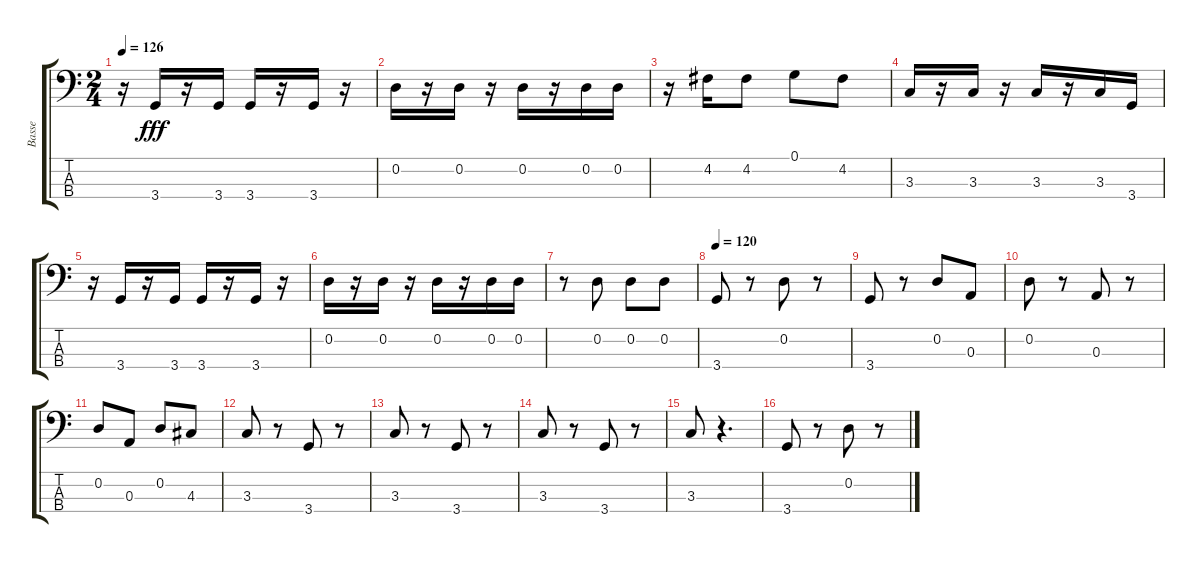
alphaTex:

\track ("Basse" "Basse") {instrument electricbassfinger}
\staff {score tabs}
\tuning (G2 D2 A1 E1) {hide}
\ts (2 4)
\tempo 126
\clef f4
\ks c
r.16{dy fff} 3.4.16 r.16 3.4.16 3.4.16 r.16 3.4.16 r.16 |
0.2.16 r.16 0.2.16 r.16 0.2.16 r.16 0.2.16 0.2.16 |
r.16 4.2.16 4.2.8 0.1.8 4.2.8 |
3.3.16 r.16 3.3.16 r.16 3.3.16 r.16 3.3.16 3.4.16 |
r.16 3.4.16 r.16 3.4.16 3.4.16 r.16 3.4.16 r.16 |
0.2.16 r.16 0.2.16 r.16 0.2.16 r.16 0.2.16 0.2.16 |
r.8 0.2.8 0.2.8 0.2.8 |
\tempo 120
3.4.8 r.8 0.2.8 r.8 |
3.4.8 r.8 0.2.8 0.3.8 |
0.2.8 r.8 0.3.8 r.8 |
0.2.8 0.3.8 0.2.8 4.3.8 |
3.3.8 r.8 3.4.8 r.8 |
3.3.8 r.8 3.4.8 r.8 |
3.3.8 r.8 3.4.8 r.8 |
3.3.8 r.4{d} |
3.4.8 r.8 0.2.8 r.8
